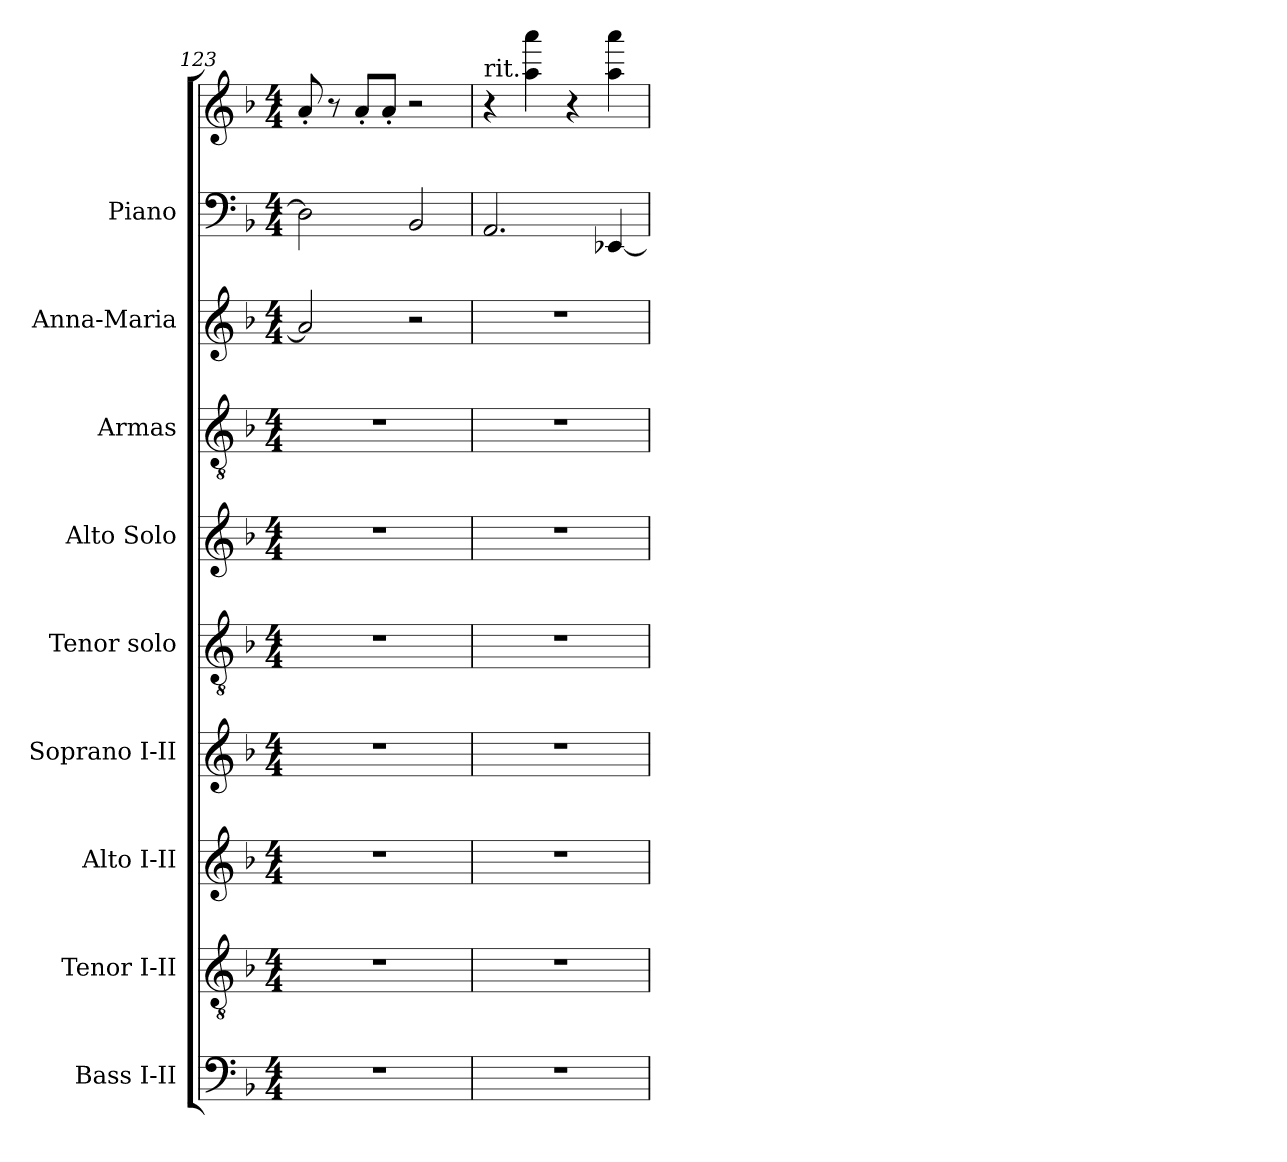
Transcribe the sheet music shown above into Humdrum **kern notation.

**kern	**kern	**kern	**kern	**kern	**kern	**kern	**kern	**kern	**kern
*part9	*part8	*part7	*part6	*part5	*part4	*part3	*part2	*part1	*part1
*staff10	*staff9	*staff8	*staff7	*staff6	*staff5	*staff4	*staff3	*staff2	*staff1
*I"Bass I-II	*I"Tenor I-II	*I"Alto I-II	*I"Soprano I-II	*I"Tenor solo	*I"Alto Solo	*I"Armas	*I"Anna-Maria	*I"Piano	*
*I'B.	*I'T.	*I'A.	*I'S.	*I'T. Solo	*I'A. Solo	*I'Armas	*I'A-M	*I'Pno.	*
*clefF4	*clefGv2	*clefG2	*clefG2	*clefGv2	*clefG2	*clefGv2	*clefG2	*clefF4	*clefG2
*	*ITrd7c12	*	*	*ITrd7c12	*	*ITrd7c12	*	*	*
*k[b-]	*k[b-]	*k[b-]	*k[b-]	*k[b-]	*k[b-]	*k[b-]	*k[b-]	*k[b-]	*k[b-]
*F:	*F:	*F:	*F:	*F:	*F:	*F:	*F:	*F:	*F:
*M4/4	*M4/4	*M4/4	*M4/4	*M4/4	*M4/4	*M4/4	*M4/4	*M4/4	*M4/4
=123	=123	=123	=123	=123	=123	=123	=123	=123	=123
1r	1r	1r	1r	1r	1r	1r	2ai/]	2Di\]	8a'i/
.	.	.	.	.	.	.	.	.	8r
.	.	.	.	.	.	.	.	.	8a'i/L
.	.	.	.	.	.	.	.	.	8a'i/J
.	.	.	.	.	.	.	2r	2BB-i/	2r
!!LO:LB:g=z
=124	=124	=124	=124	=124	=124	=124	=124	=124	=124
!	!	!	!	!	!	!	!	!	!LO:TX:t=rit.
1r	1r	1r	1r	1r	1r	1r	1r	2.AAi/	4r
.	.	.	.	.	.	.	.	.	4aai\ 4aaai
.	.	.	.	.	.	.	.	.	4r
.	.	.	.	.	.	.	.	[<4EE-Xi/	4aai\ 4aaai
=	=	=	=	=	=	=	=	=	=
*-	*-	*-	*-	*-	*-	*-	*-	*-	*-
